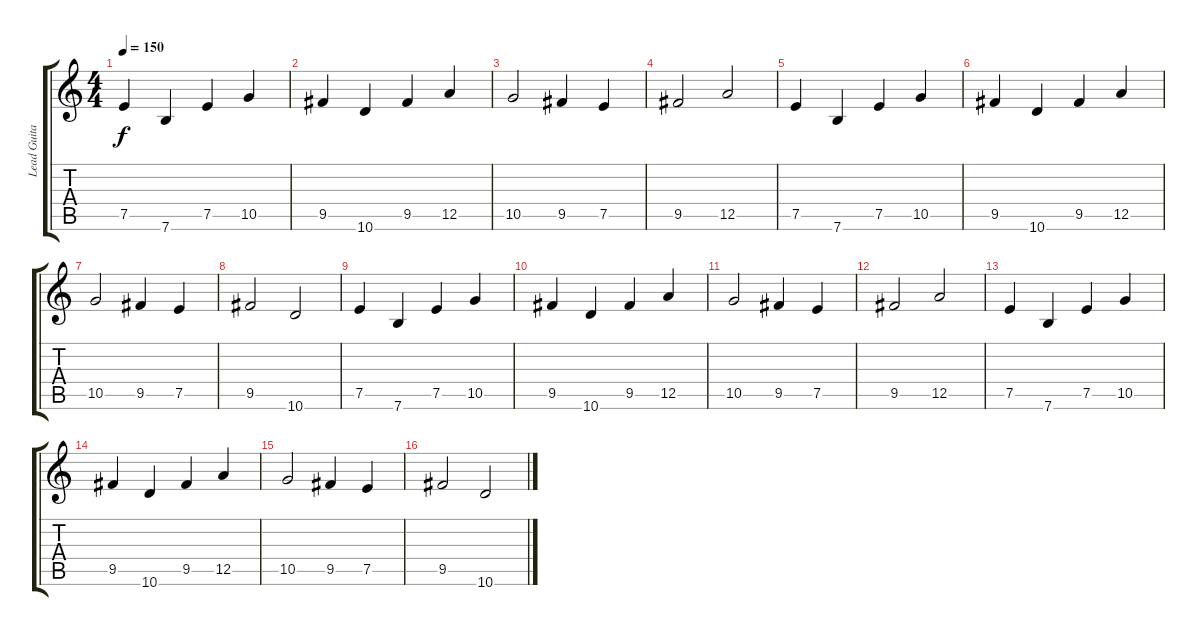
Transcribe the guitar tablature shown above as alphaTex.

\track ("Lead Guitar" "Lead Guita") {instrument distortionguitar}
\staff {score tabs}
\tuning (E4 B3 G3 D3 A2 E2) {hide}
\ts (4 4)
\tempo 150
\clef g2
\ks c
7.5.4{dy f instrument distortionguitar} 7.6.4 7.5.4 10.5.4 |
9.5.4 10.6.4 9.5.4 12.5.4 |
10.5.2 9.5.4 7.5.4 |
9.5.2 12.5.2 |
7.5.4 7.6.4 7.5.4 10.5.4 |
9.5.4 10.6.4 9.5.4 12.5.4 |
10.5.2 9.5.4 7.5.4 |
9.5.2 10.6.2 |
7.5.4 7.6.4 7.5.4 10.5.4 |
9.5.4 10.6.4 9.5.4 12.5.4 |
10.5.2 9.5.4 7.5.4 |
9.5.2 12.5.2 |
7.5.4 7.6.4 7.5.4 10.5.4 |
9.5.4 10.6.4 9.5.4 12.5.4 |
10.5.2 9.5.4 7.5.4 |
9.5.2 10.6.2
